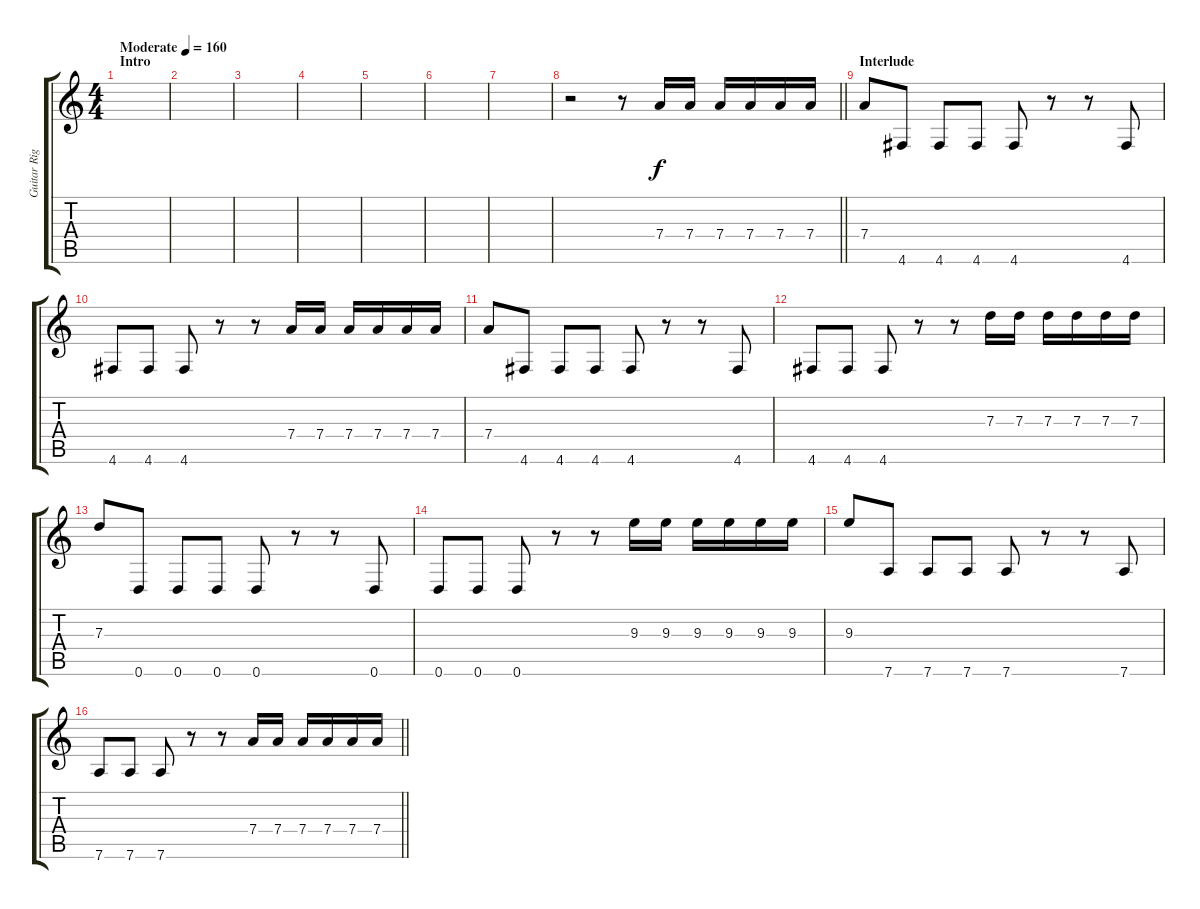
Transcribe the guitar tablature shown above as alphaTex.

\track ("Guitar Right" "Guitar Rig") {instrument overdrivenguitar}
\staff {score tabs}
\tuning (E4 B3 G3 D3 A2 D2) {hide}
\ts (4 4)
\section ("" "Intro")
\tempo (160 "Moderate")
\clef g2
\ks c
|
|
|
|
|
|
|
\barLineRight lightlight
r.2 r.8 7.4.16 7.4.16 7.4.16 7.4.16 7.4.16 7.4.16 |
\section ("" "Interlude")
7.4.8 4.6.8 4.6.8 4.6.8 4.6.8 r.8 r.8 4.6.8 |
4.6.8 4.6.8 4.6.8 r.8 r.8 7.4.16 7.4.16 7.4.16 7.4.16 7.4.16 7.4.16 |
7.4.8 4.6.8 4.6.8 4.6.8 4.6.8 r.8 r.8 4.6.8 |
4.6.8 4.6.8 4.6.8 r.8 r.8 7.3.16 7.3.16 7.3.16 7.3.16 7.3.16 7.3.16 |
7.3.8 0.6.8 0.6.8 0.6.8 0.6.8 r.8 r.8 0.6.8 |
0.6.8 0.6.8 0.6.8 r.8 r.8 9.3.16 9.3.16 9.3.16 9.3.16 9.3.16 9.3.16 |
9.3.8 7.6.8 7.6.8 7.6.8 7.6.8 r.8 r.8 7.6.8 |
\barLineRight lightlight
7.6.8 7.6.8 7.6.8 r.8 r.8 7.4.16 7.4.16 7.4.16 7.4.16 7.4.16 7.4.16
